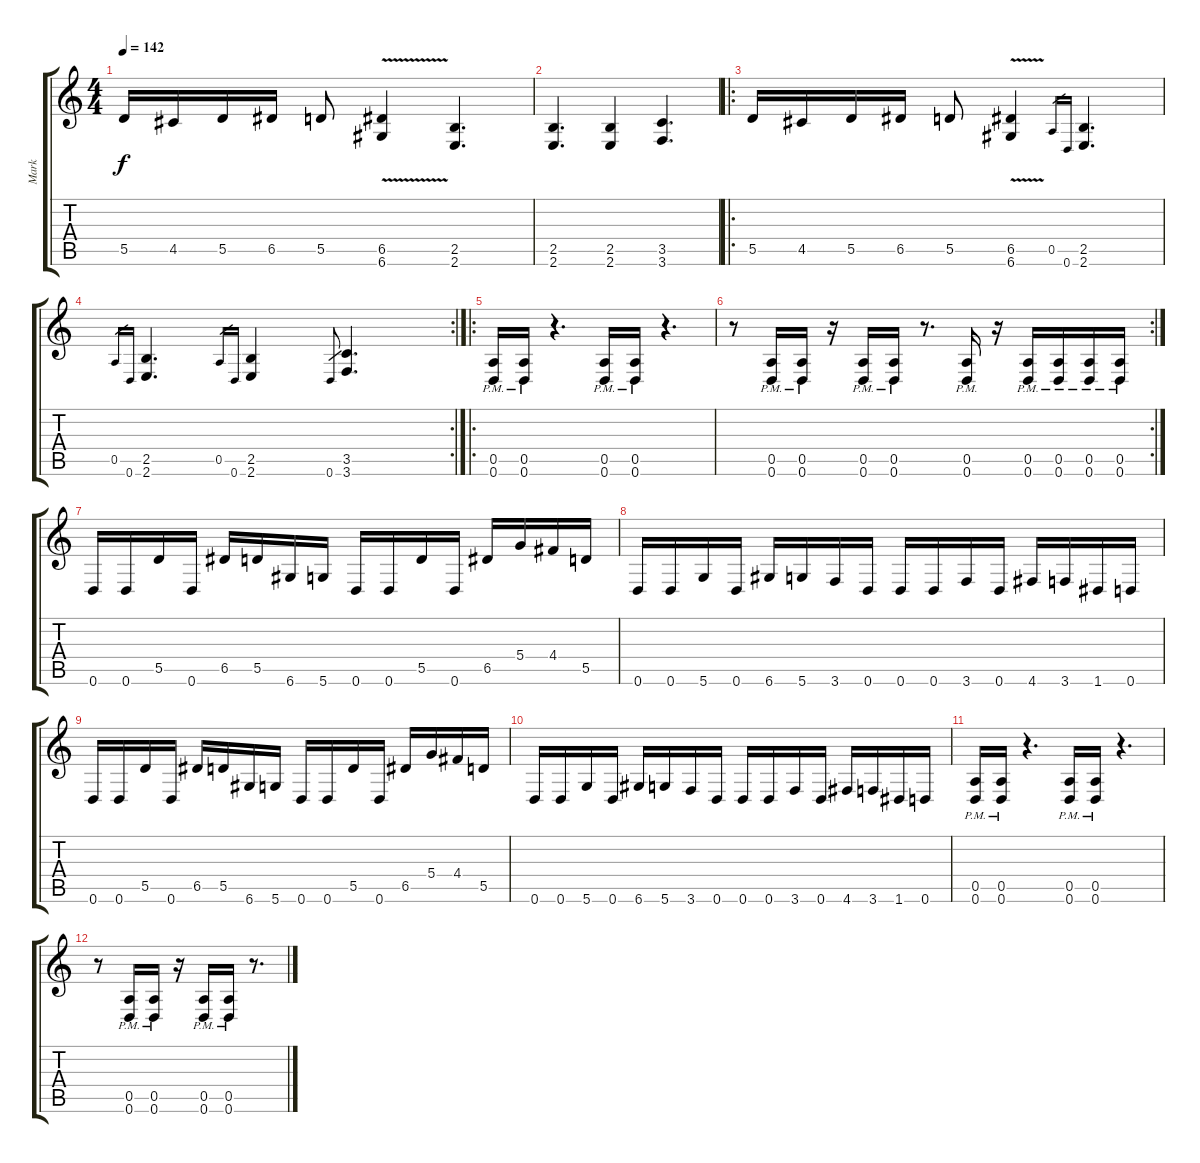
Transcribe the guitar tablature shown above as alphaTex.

\track ("Mark" "Mark") {instrument distortionguitar}
\staff {score tabs}
\tuning (E4 B3 G3 D3 A2 D2) {hide}
\ts (4 4)
\tempo 142
\clef g2
\ks c
5.5.16{dy f} 4.5.16 5.5.16 6.5.16 5.5.8 (6.5 6.6{v}).4 (2.5 2.6).4{d} |
(2.5 2.6).4{d} (2.5 2.6).4 (3.5 3.6).4{d} |
\ro
5.5.16 4.5.16 5.5.16 6.5.16 5.5.8 (6.5 6.6{v}).4 0.5.16{gr} 0.6.16{gr} (2.5 2.6).4{d} |
\rc 2
0.5.16{gr} 0.6.16{gr} (2.5 2.6).4{d} 0.5.16{gr} 0.6.16{gr} (2.5 2.6).4 0.6.8{gr} (3.5 3.6).4{d} |
\ro
(0.5{pm} 0.6{pm}).16 (0.5{pm} 0.6{pm}).16 r.4{d} (0.5{pm} 0.6{pm}).16 (0.5{pm} 0.6{pm}).16 r.4{d} |
\rc 2
r.8 (0.5{pm} 0.6{pm}).16 (0.5{pm} 0.6{pm}).16 r.16 (0.5{pm} 0.6{pm}).16 (0.5{pm} 0.6{pm}).16 r.8{d} (0.5{pm} 0.6{pm}).16 r.16 (0.5{pm} 0.6{pm}).16 (0.5{pm} 0.6{pm}).16 (0.5{pm} 0.6{pm}).16 (0.5{pm} 0.6{pm}).16 |
0.6.16 0.6.16 5.5.16 0.6.16 6.5.16 5.5.16 6.6.16 5.6.16 0.6.16 0.6.16 5.5.16 0.6.16 6.5.16 5.4.16 4.4.16 5.5.16 |
0.6.16 0.6.16 5.6.16 0.6.16 6.6.16 5.6.16 3.6.16 0.6.16 0.6.16 0.6.16 3.6.16 0.6.16 4.6.16 3.6.16 1.6.16 0.6.16 |
0.6.16 0.6.16 5.5.16 0.6.16 6.5.16 5.5.16 6.6.16 5.6.16 0.6.16 0.6.16 5.5.16 0.6.16 6.5.16 5.4.16 4.4.16 5.5.16 |
0.6.16 0.6.16 5.6.16 0.6.16 6.6.16 5.6.16 3.6.16 0.6.16 0.6.16 0.6.16 3.6.16 0.6.16 4.6.16 3.6.16 1.6.16 0.6.16 |
(0.5{pm} 0.6{pm}).16 (0.5{pm} 0.6{pm}).16 r.4{d} (0.5{pm} 0.6{pm}).16 (0.5{pm} 0.6{pm}).16 r.4{d} |
r.8 (0.5{pm} 0.6{pm}).16 (0.5{pm} 0.6{pm}).16 r.16 (0.5{pm} 0.6{pm}).16 (0.5{pm} 0.6{pm}).16 r.8{d}
